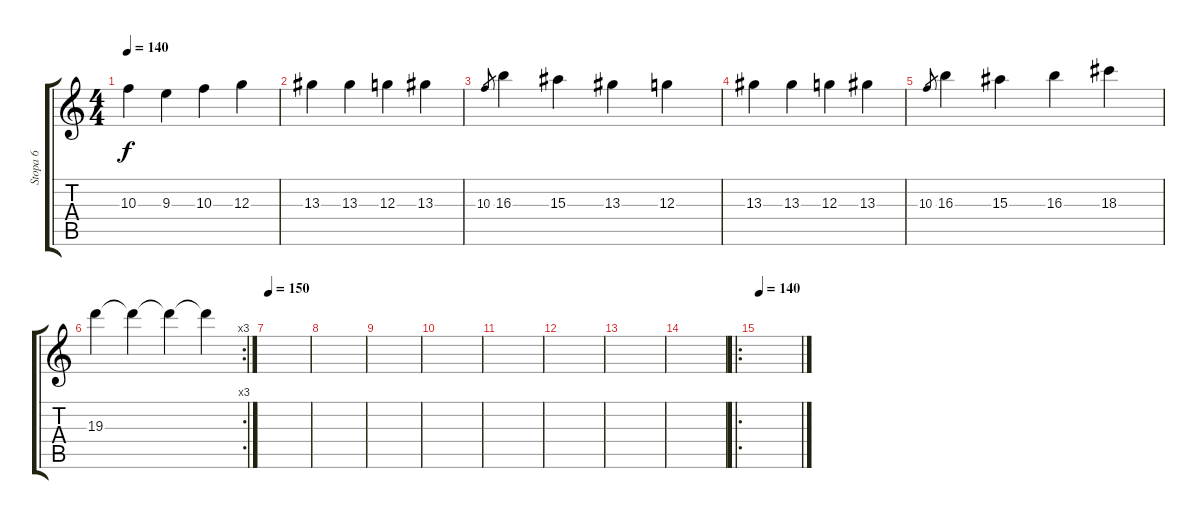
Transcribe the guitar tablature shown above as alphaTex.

\track ("Stopa 6" "Stopa 6") {instrument overdrivenguitar}
\staff {score tabs}
\tuning (E4 B3 G3 D3 A2 E2) {hide}
\ts (4 4)
\tempo 140
\clef g2
\ks c
10.3.4{dy f} 9.3.4 10.3.4 12.3.4 |
13.3.4 13.3.4 12.3.4 13.3.4 |
10.3.8{gr} 16.3.4 15.3.4 13.3.4 12.3.4 |
13.3.4 13.3.4 12.3.4 13.3.4 |
10.3.8{gr} 16.3.4 15.3.4 16.3.4 18.3.4 |
\rc 3
19.3.4 19.3{t}.4 19.3{t}.4 19.3{t}.4 |
\tempo 150
|
|
|
|
|
|
|
|
\ro
\tempo 140
